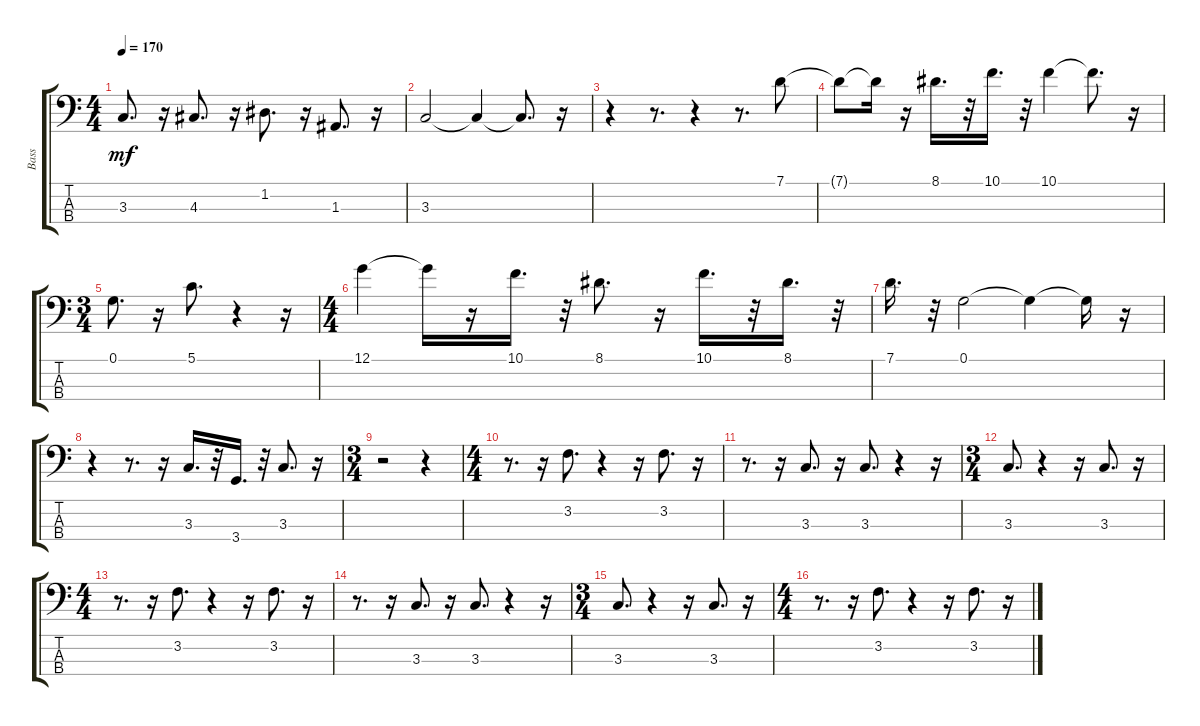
\track ("Bass" "Bass") {instrument electricbassfinger}
\staff {score tabs}
\tuning (G2 D2 A1 E1) {hide}
\ts (4 4)
\tempo 170
\clef f4
\ks c
3.3.8{d dy mf} r.16 4.3.8{d} r.16 1.2.8{d} r.16 1.3.8{d} r.16 |
3.3.2 3.3{t}.4 3.3{t}.8{d} r.16 |
r.4 r.8{d} r.4 r.8{d} 7.1.8 |
7.1{t}.8 7.1{t}.16 r.16 8.1.16{d} r.32 10.1.16{d} r.32 10.1.4 10.1{t}.8{d} r.16 |
\ts (3 4)
0.1.8{d} r.16 5.1.8{d} r.4 r.16 |
\ts (4 4)
12.1.4 12.1{t}.16 r.16 10.1.16{d} r.32 8.1.8{d} r.16 10.1.16{d} r.32 8.1.16{d} r.32 |
7.1.16{d} r.32 0.1.2 0.1{t}.4 0.1{t}.16 r.16 |
r.4 r.8{d} r.16 3.3.16{d} r.32 3.4.16{d} r.32 3.3.8{d} r.16 |
\ts (3 4)
r.2 r.4 |
\ts (4 4)
r.8{d} r.16 3.2.8{d} r.4 r.16 3.2.8{d} r.16 |
r.8{d} r.16 3.3.8{d} r.16 3.3.8{d} r.4 r.16 |
\ts (3 4)
3.3.8{d} r.4 r.16 3.3.8{d} r.16 |
\ts (4 4)
r.8{d} r.16 3.2.8{d} r.4 r.16 3.2.8{d} r.16 |
r.8{d} r.16 3.3.8{d} r.16 3.3.8{d} r.4 r.16 |
\ts (3 4)
3.3.8{d} r.4 r.16 3.3.8{d} r.16 |
\ts (4 4)
r.8{d} r.16 3.2.8{d} r.4 r.16 3.2.8{d} r.16
